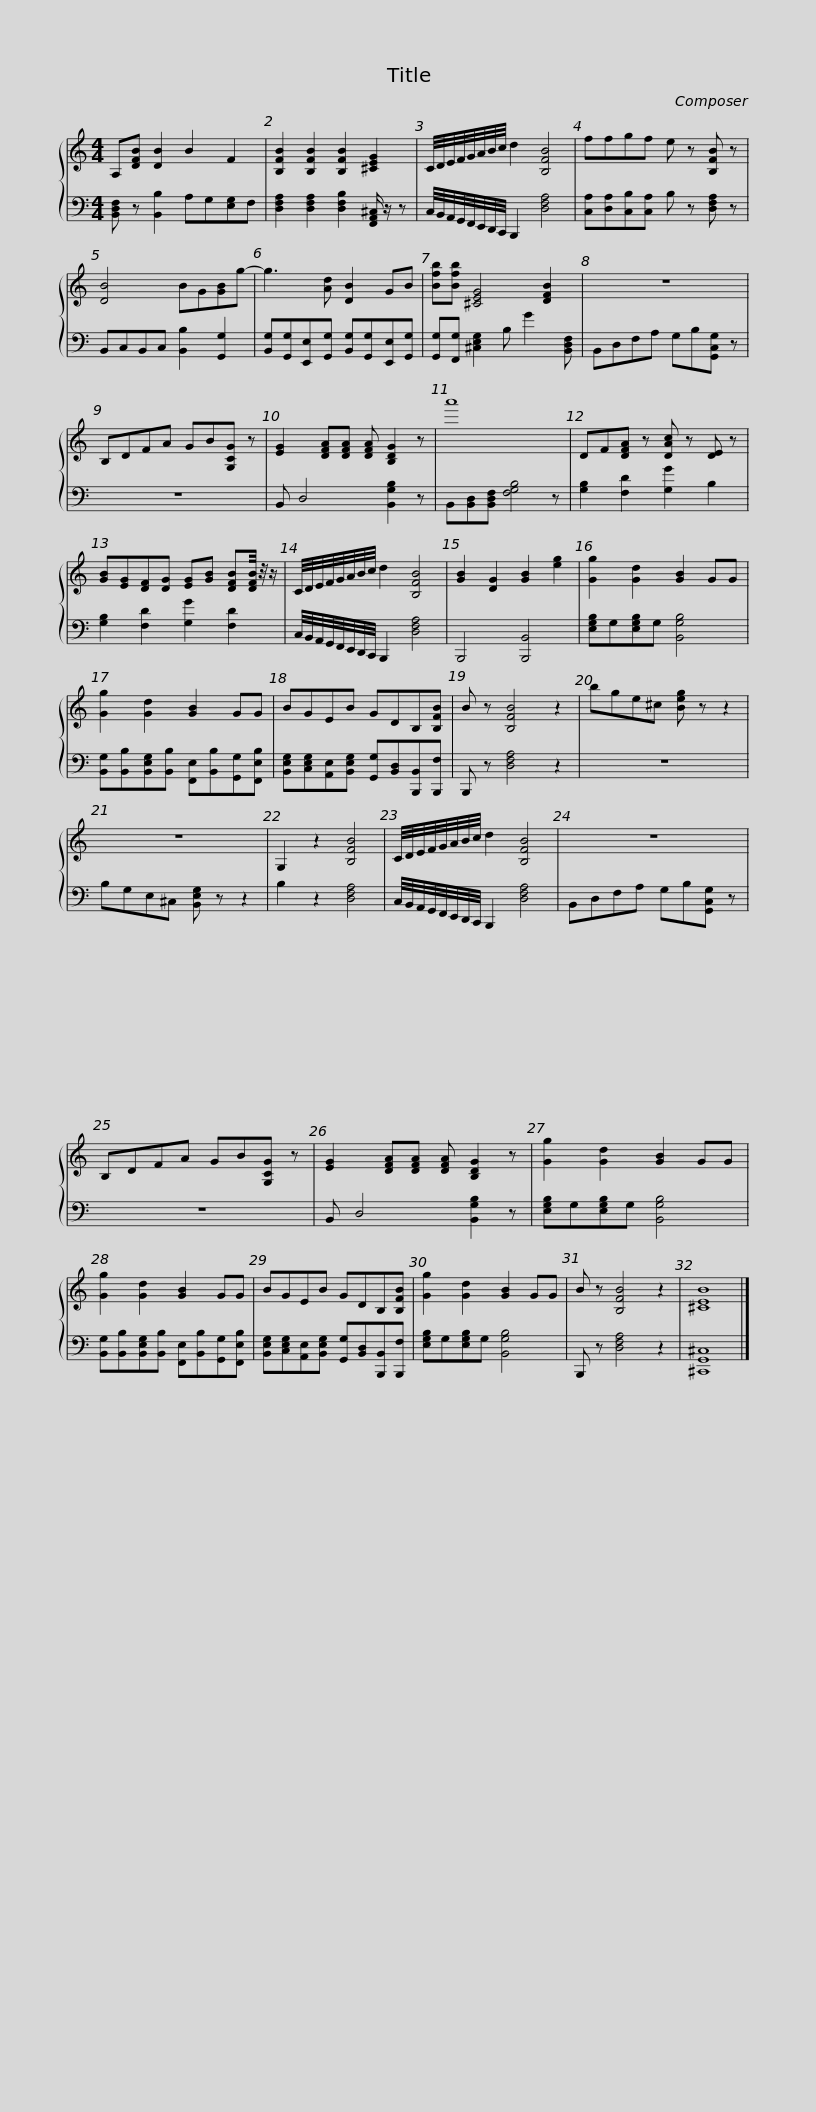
X:1
%%score { 1 | 2 }
L:1/8
M:4/4
I:linebreak $
K:C
V:1 treble
V:2 bass
V:1
 A,[DFB] [DB]2 B2 F2 | [B,FB]2 [B,FB]2 [B,FB]2 [^CEG]2 | C/4D/4E/4F/4G/4A/4B/4c/4 d2 [B,FB]4 | ffgf e z [B,FB] z |$ [DB]4 BG[GB]g- | %5
 g3 [Ad] [DB]2 GB | [Bfb][Bfb] [^CEG]4 [DFB]2 | z8 |$ B,DFA GB[G,CG] z | [EG]2 [DFA][DFA] [DFA] [B,DG]2 z | %10
 a'8 | DF[DFA] z [DAc] z [DE] z |$ [GB][EG][DF][DG] [EG][GB] [DFB][DFB]/4 z/4 z/ | C/4D/4E/4F/4G/4A/4B/4c/4 d2 [B,FB]4 | [GB]2 [DG]2 [GB]2 [eg]2 | %15
 [Gg]2 [Gd]2 [GB]2 GG |$ [Gg]2 [Gd]2 [GB]2 GG | BGEB GDB,[B,FB] | B z [B,FB]4 z2 | bge^c [Beg] z z2 |$ %20
 z8 | G,2 z2 [B,FB]4 | C/4D/4E/4F/4G/4A/4B/4c/4 d2 [B,FB]4 | z8 |$ B,DFA GB[G,CG] z | %25
 [EG]2 [DFA][DFA] [DFA] [B,DG]2 z | [Gg]2 [Gd]2 [GB]2 GG | [Gg]2 [Gd]2 [GB]2 GG |$ BGEB GDB,[B,FB] | [Gg]2 [Gd]2 [GB]2 GG | %30
 B z [B,FB]4 z2 | [^CEB]8 |] %32
V:2
 [B,,D,F,] z [B,,B,]2 A,G,[E,G,]F, | [D,F,A,]2 [D,F,A,]2 [D,F,B,]2 [F,,A,,^C,]/ z/ z | C,/4B,,/4A,,/4G,,/4F,,/4E,,/4D,,/4C,,/4 B,,,2 [D,F,A,]4 | [C,A,][D,A,][C,B,][C,A,] B, z [D,F,A,] z |$ B,,C,B,,C, [B,,B,]2 [G,,G,]2 | %5
 [B,,G,][G,,G,][E,,E,][G,,G,] [B,,G,][G,,G,][E,,E,][G,,G,] | [G,,G,][F,,G,] [^C,E,G,]2 B, G2 [B,,D,F,] | B,,D,F,A, G,B,[G,,C,G,] z |$ z8 | B,, D,4 [B,,G,B,]2 z | %10
 B,,[B,,D,][B,,D,F,] [F,G,B,]4 z | [G,B,]2 [F,D]2 [G,G]2 B,2 |$ [G,B,]2 [F,D]2 [G,G]2 [F,D]2 | C,/4B,,/4A,,/4G,,/4F,,/4E,,/4D,,/4C,,/4 B,,,2 [D,F,A,]4 | B,,,4 [B,,,B,,]4 | %15
 [E,G,B,]G,[E,G,B,]G, [B,,G,B,]4 |$ [B,,G,][B,,B,][B,,E,G,][B,,B,] [F,,E,][B,,B,][G,,G,][F,,E,B,] | [B,,E,G,][C,E,G,][A,,E,][B,,E,G,] [G,,G,][B,,D,][B,,,B,,][B,,,F,] | B,,, z [D,F,A,]4 z2 | z8 |$ %20
 B,G,E,^C, [B,,E,G,] z z2 | B,2 z2 [D,F,A,]4 | C,/4B,,/4A,,/4G,,/4F,,/4E,,/4D,,/4C,,/4 B,,,2 [D,F,A,]4 | B,,D,F,A, G,B,[G,,C,G,] z |$ z8 | %25
 B,, D,4 [B,,G,B,]2 z | [E,G,B,]G,[E,G,B,]G, [B,,G,B,]4 | [B,,G,][B,,B,][B,,E,G,][B,,B,] [F,,E,][B,,B,][G,,G,][F,,E,B,] |$ [B,,E,G,][C,E,G,][A,,E,][B,,E,G,] [G,,G,][B,,D,][B,,,B,,][B,,,F,] | [E,G,B,]G,[E,G,B,]G, [B,,G,B,]4 | %30
 B,,, z [D,F,A,]4 z2 | [^C,,G,,^C,]8 |] %32
